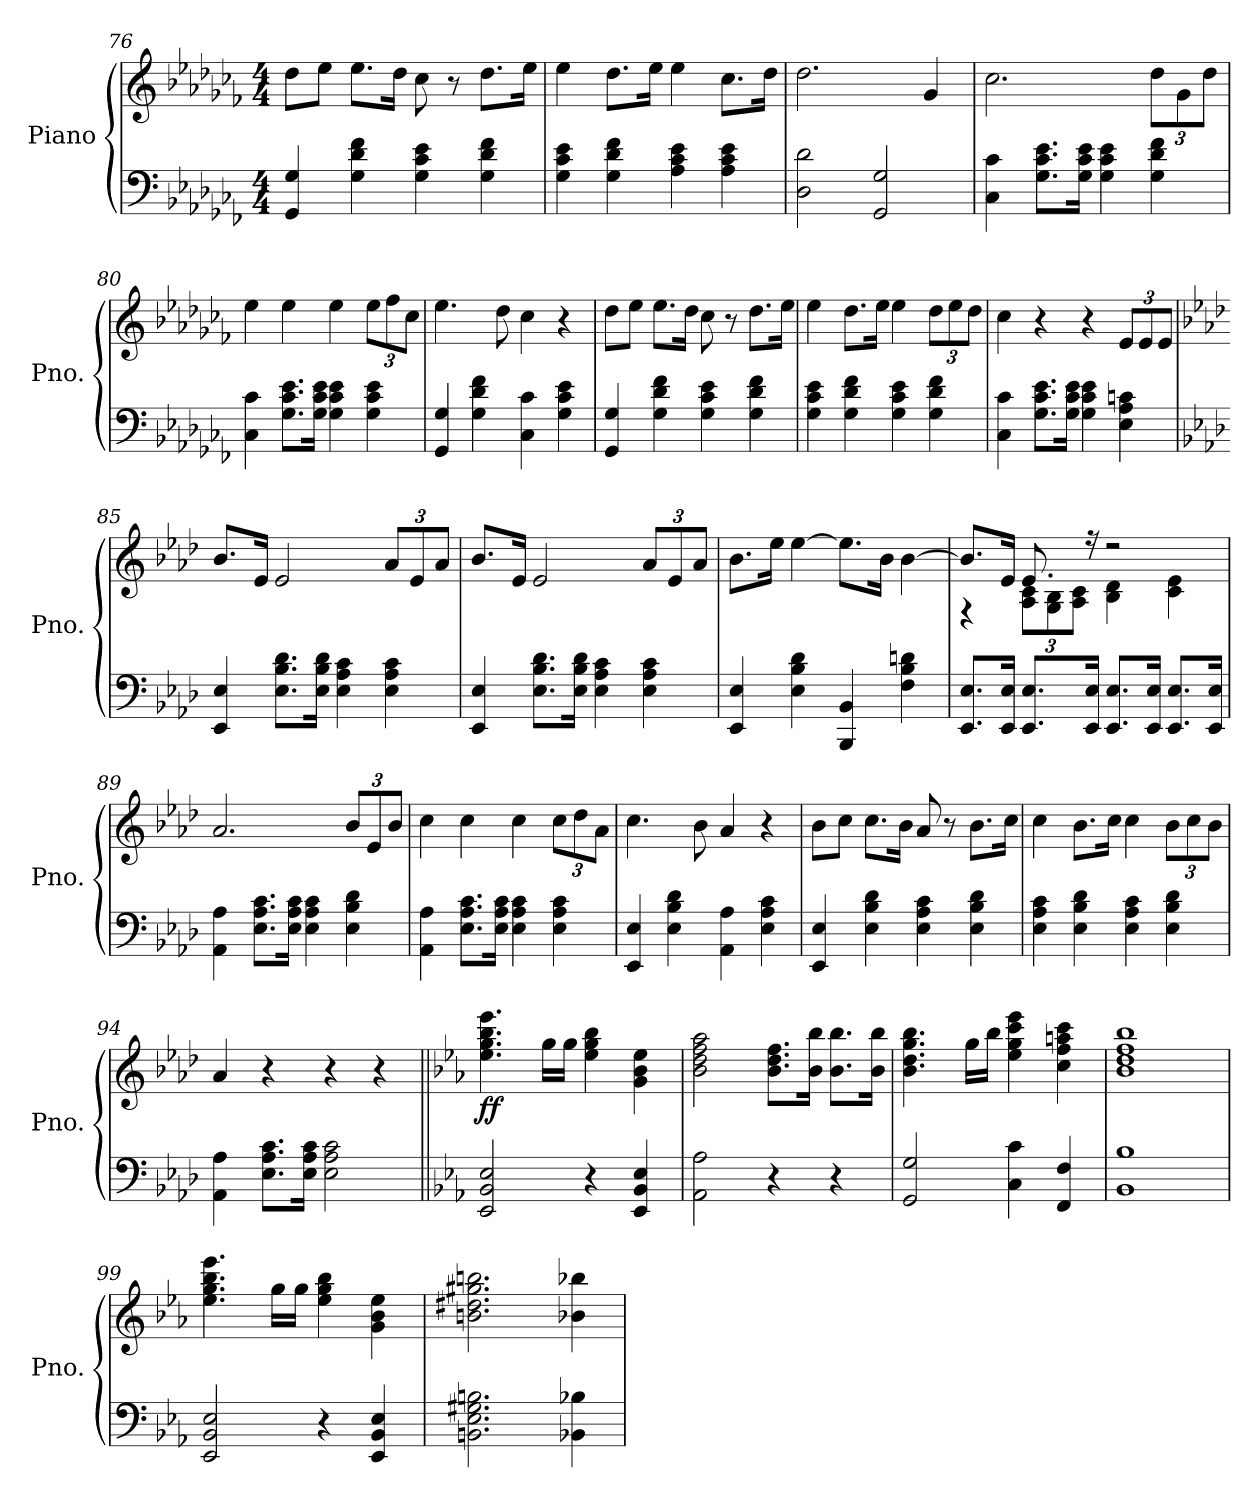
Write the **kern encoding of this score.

**kern	**kern	**dynam
*part1	*part1	*part1
*staff2	*staff1	*staff1/2
*I"Piano	*	*
*I'Pno.	*	*
*clefF4	*clefG2	*
*k[b-e-a-d-g-c-f-]	*k[b-e-a-d-g-c-f-]	*
*M4/4	*M4/4	*
=76	=76	=76
4GG-/ 4G-/	8dd-\L	.
.	8ee-\J	.
4G-\ 4d-\ 4f-\	8.ee-\L	.
.	16dd-\Jk	.
4G-\ 4c-\ 4e-\	8cc-\	.
.	8r	.
4G-\ 4d-\ 4f-\	8.dd-\L	.
.	16ee-\Jk	.
!!LO:LB:g=z
=77	=77	=77
4G-\ 4c-\ 4e-\	4ee-\	.
4G-\ 4d-\ 4f-\	8.dd-\L	.
.	16ee-\Jk	.
4A-\ 4c-\ 4e-\	4ee-\	.
4A-\ 4c-\ 4e-\	8.cc-\L	.
.	16dd-\Jk	.
=78	=78	=78
2D-\ 2d-\	2.dd-\	.
2GG-/ 2G-/	.	.
.	4g-/	.
=79	=79	=79
4C-\ 4c-\	2.cc-\	.
8.G-\ 8.c-\ 8.e-\L	.	.
16G-\ 16c-\ 16e-\Jk	.	.
4G-\ 4c-\ 4e-\	.	.
*	*Xbrackettup	*
4G-\ 4d-\ 4f-\	12dd-\L	.
.	12g-\	.
.	12dd-\J	.
=80	=80	=80
4C-\ 4c-\	4ee-\	.
8.G-\ 8.c-\ 8.e-\L	4ee-\	.
16G-\ 16c-\ 16e-\Jk	.	.
4G-\ 4c-\ 4e-\	4ee-\	.
4G-\ 4c-\ 4e-\	12ee-\L	.
.	12ff-\	.
.	12cc-\J	.
=81	=81	=81
4GG-/ 4G-/	4.ee-\	.
4G-\ 4d-\ 4f-\	.	.
.	8dd-\	.
4C-\ 4c-\	4cc-\	.
4G-\ 4c-\ 4e-\	4r	.
!!LO:LB:g=z
=82	=82	=82
4GG-/ 4G-/	8dd-\L	.
.	8ee-\J	.
4G-\ 4d-\ 4f-\	8.ee-\L	.
.	16dd-\Jk	.
4G-\ 4c-\ 4e-\	8cc-\	.
.	8r	.
4G-\ 4d-\ 4f-\	8.dd-\L	.
.	16ee-\Jk	.
=83	=83	=83
4G-\ 4c-\ 4e-\	4ee-\	.
4G-\ 4d-\ 4f-\	8.dd-\L	.
.	16ee-\Jk	.
4G-\ 4c-\ 4e-\	4ee-\	.
4G-\ 4d-\ 4f-\	12dd-\L	.
.	12ee-\	.
.	12dd-\J	.
=84	=84	=84
4C-\ 4c-\	4cc-\	.
8.G-\ 8.c-\ 8.e-\L	4r	.
16G-\ 16c-\ 16e-\Jk	.	.
4G-\ 4c-\ 4e-\	4r	.
4E-\ 4A-\ 4cn\	12e-/L	.
.	12e-/	.
.	12e-/J	.
=85	=85	=85
*k[b-e-a-d-]	*k[b-e-a-d-]	*
4EE-/ 4E-/	8.b-/L	.
.	16e-/Jk	.
8.E-\ 8.B-\ 8.d-\L	2e-/	.
16E-\ 16B-\ 16d-\Jk	.	.
4E-\ 4A-\ 4c\	.	.
4E-\ 4A-\ 4c\	12a-/L	.
.	12e-/	.
.	12a-/J	.
!!LO:PB:g=z
=86	=86	=86
4EE-/ 4E-/	8.b-/L	.
.	16e-/Jk	.
8.E-\ 8.B-\ 8.d-\L	2e-/	.
16E-\ 16B-\ 16d-\Jk	.	.
4E-\ 4A-\ 4c\	.	.
4E-\ 4A-\ 4c\	12a-/L	.
.	12e-/	.
.	12a-/J	.
=87	=87	=87
4EE-/ 4E-/	8.b-\L	.
.	16ee-\Jk	.
4E-\ 4B-\ 4d-\	[4ee-\	.
4BBB-/ 4BB-/	8.ee-\L]	.
.	16b-\Jk	.
4F\ 4B-\ 4dn\	[4b-\	.
=88	=88	=88
*	*^	*
8.EE-/ 8.E-/L	8.b-/L]	4r	.
16EE-/ 16E-/Jk	16e-/Jk	.	.
8.EE-/ 8.E-/L	8.e-/	12A-\ 12c\L	.
.	.	12G\ 12B-\	.
.	.	12A-\ 12c\J	.
16EE-/ 16E-/Jk	16r	.	.
8.EE-/ 8.E-/L	2r	4B-\ 4d-\	.
16EE-/ 16E-/Jk	.	.	.
8.EE-/ 8.E-/L	.	4c\ 4e-\	.
16EE-/ 16E-/Jk	.	.	.
*	*v	*v	*
=89	=89	=89
4AA-\ 4A-\	2.a-/	.
8.E-\ 8.A-\ 8.c\L	.	.
16E-\ 16A-\ 16c\Jk	.	.
4E-\ 4A-\ 4c\	.	.
4E-\ 4B-\ 4d-\	12b-/L	.
.	12e-/	.
.	12b-/J	.
!!LO:LB:g=z
=90	=90	=90
4AA-\ 4A-\	4cc\	.
8.E-\ 8.A-\ 8.c\L	4cc\	.
16E-\ 16A-\ 16c\Jk	.	.
4E-\ 4A-\ 4c\	4cc\	.
4E-\ 4A-\ 4c\	12cc\L	.
.	12dd-\	.
.	12a-\J	.
=91	=91	=91
4EE-/ 4E-/	4.cc\	.
4E-\ 4B-\ 4d-\	.	.
.	8b-\	.
4AA-\ 4A-\	4a-/	.
4E-\ 4A-\ 4c\	4r	.
=92	=92	=92
4EE-/ 4E-/	8b-\L	.
.	8cc\J	.
4E-\ 4B-\ 4d-\	8.cc\L	.
.	16b-\Jk	.
4E-\ 4A-\ 4c\	8a-/	.
.	8r	.
4E-\ 4B-\ 4d-\	8.b-\L	.
.	16cc\Jk	.
=93	=93	=93
4E-\ 4A-\ 4c\	4cc\	.
4E-\ 4B-\ 4d-\	8.b-\L	.
.	16cc\Jk	.
4E-\ 4A-\ 4c\	4cc\	.
4E-\ 4B-\ 4d-\	12b-\L	.
.	12cc\	.
.	12b-\J	.
=94	=94	=94
4AA-\ 4A-\	4a-/	.
8.E-\ 8.A-\ 8.c\L	4r	.
16E-\ 16A-\ 16c\Jk	.	.
2E-\ 2A-\ 2c\	4r	.
.	4r	.
!!LO:LB:g=z
=95||	=95||	=95||
*k[b-e-a-]	*k[b-e-a-]	*
!	!	!LO:DY:b
2EE-/ 2BB-/ 2E-/	4.ee-\ 4.gg\ 4.bb-\ 4.eee-\	ff
.	16gg\LL	.
.	16gg\JJ	.
4r	4ee-\ 4gg\ 4bb-\	.
4EE-/ 4BB-/ 4E-/	4g\ 4b-\ 4ee-\	.
=96	=96	=96
2AA-\ 2A-\	2b-\ 2dd\ 2ff\ 2aa-\	.
4r	8.b-\ 8.dd\ 8.ff\L	.
.	16b-\ 16bb-\Jk	.
4r	8.b-\ 8.bb-\L	.
.	16b-\ 16bb-\Jk	.
=97	=97	=97
2GG/ 2G/	4.b-\ 4.dd\ 4.gg\ 4.bb-\	.
.	16gg\LL	.
.	16bb-\JJ	.
4C\ 4c\	4ee-\ 4gg\ 4ccc\ 4eee-\	.
4FF/ 4F/	4cc\ 4ff\ 4aan\ 4ccc\	.
=98	=98	=98
1BB- 1B-	1b- 1dd 1ff 1bb-	.
=99	=99	=99
2EE-/ 2BB-/ 2E-/	4.ee-\ 4.gg\ 4.bb-\ 4.eee-\	.
.	16gg\LL	.
.	16gg\JJ	.
4r	4ee-\ 4gg\ 4bb-\	.
4EE-/ 4BB-/ 4E-/	4g\ 4b-\ 4ee-\	.
=100	=100	=100
2.BBn\ 2.E-\ 2.G#X\ 2.Bn\	2.bn\ 2.dd#X\ 2.gg#X\ 2.bbn\	.
4BB-X\ 4B-X\	4b-X\ 4bb-X\	.
=	=	=
*-	*-	*-
